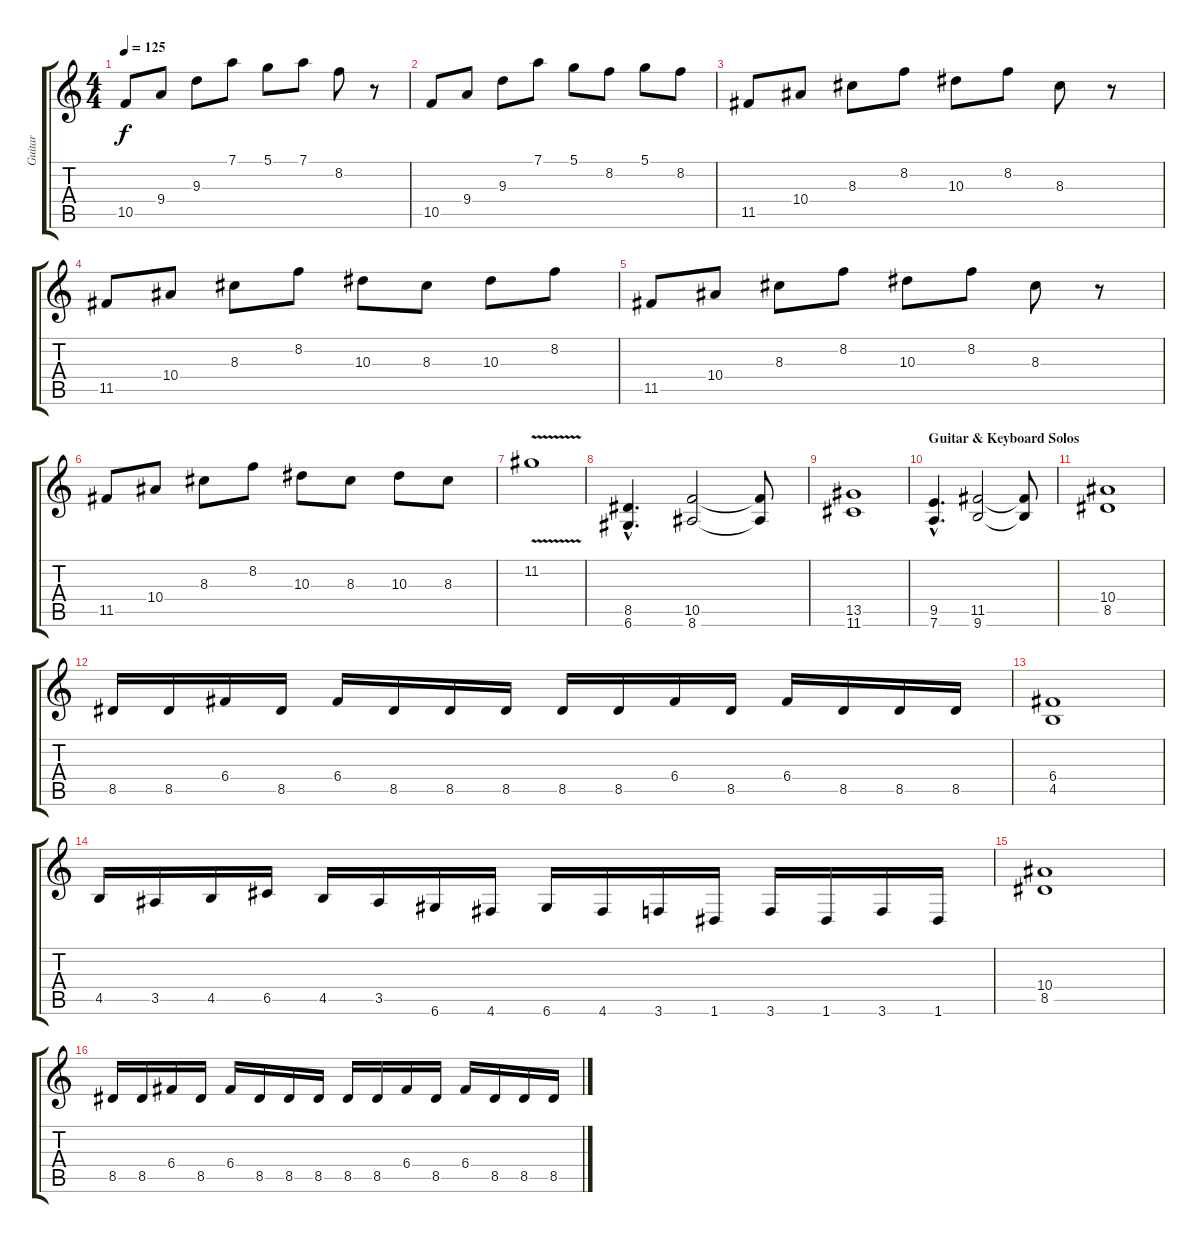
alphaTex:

\track ("Guitar" "Guitar") {instrument distortionguitar}
\staff {score tabs}
\tuning (D4 A3 F3 C3 G2 D2) {hide}
\ts (4 4)
\tempo 125
\clef g2
\ks c
10.5.8{dy f} 9.4.8 9.3.8 7.1.8 5.1.8 7.1.8 8.2.8 r.8 |
10.5.8 9.4.8 9.3.8 7.1.8 5.1.8 8.2.8 5.1.8 8.2.8 |
11.5.8 10.4.8 8.3.8 8.2.8 10.3.8 8.2.8 8.3.8 r.8 |
11.5.8 10.4.8 8.3.8 8.2.8 10.3.8 8.3.8 10.3.8 8.2.8 |
11.5.8 10.4.8 8.3.8 8.2.8 10.3.8 8.2.8 8.3.8 r.8 |
11.5.8 10.4.8 8.3.8 8.2.8 10.3.8 8.3.8 10.3.8 8.3.8 |
11.2{v}.1 |
(8.5{hac} 6.6{hac}).4{d} (10.5 8.6).2 (10.5{t} 8.6{t}).8 |
(13.5 11.6).1 |
\section ("" "Guitar & Keyboard Solos")
(9.5{hac} 7.6{hac}).4{d} (11.5 9.6).2 (11.5{t} 9.6{t}).8 |
(10.4 8.5).1 |
8.5.16 8.5.16 6.4.16 8.5.16 6.4.16 8.5.16 8.5.16 8.5.16 8.5.16 8.5.16 6.4.16 8.5.16 6.4.16 8.5.16 8.5.16 8.5.16 |
(6.4 4.5).1 |
4.5.16 3.5.16 4.5.16 6.5.16 4.5.16 3.5.16 6.6.16 4.6.16 6.6.16 4.6.16 3.6.16 1.6.16 3.6.16 1.6.16 3.6.16 1.6.16 |
(10.4 8.5).1 |
8.5.16 8.5.16 6.4.16 8.5.16 6.4.16 8.5.16 8.5.16 8.5.16 8.5.16 8.5.16 6.4.16 8.5.16 6.4.16 8.5.16 8.5.16 8.5.16
